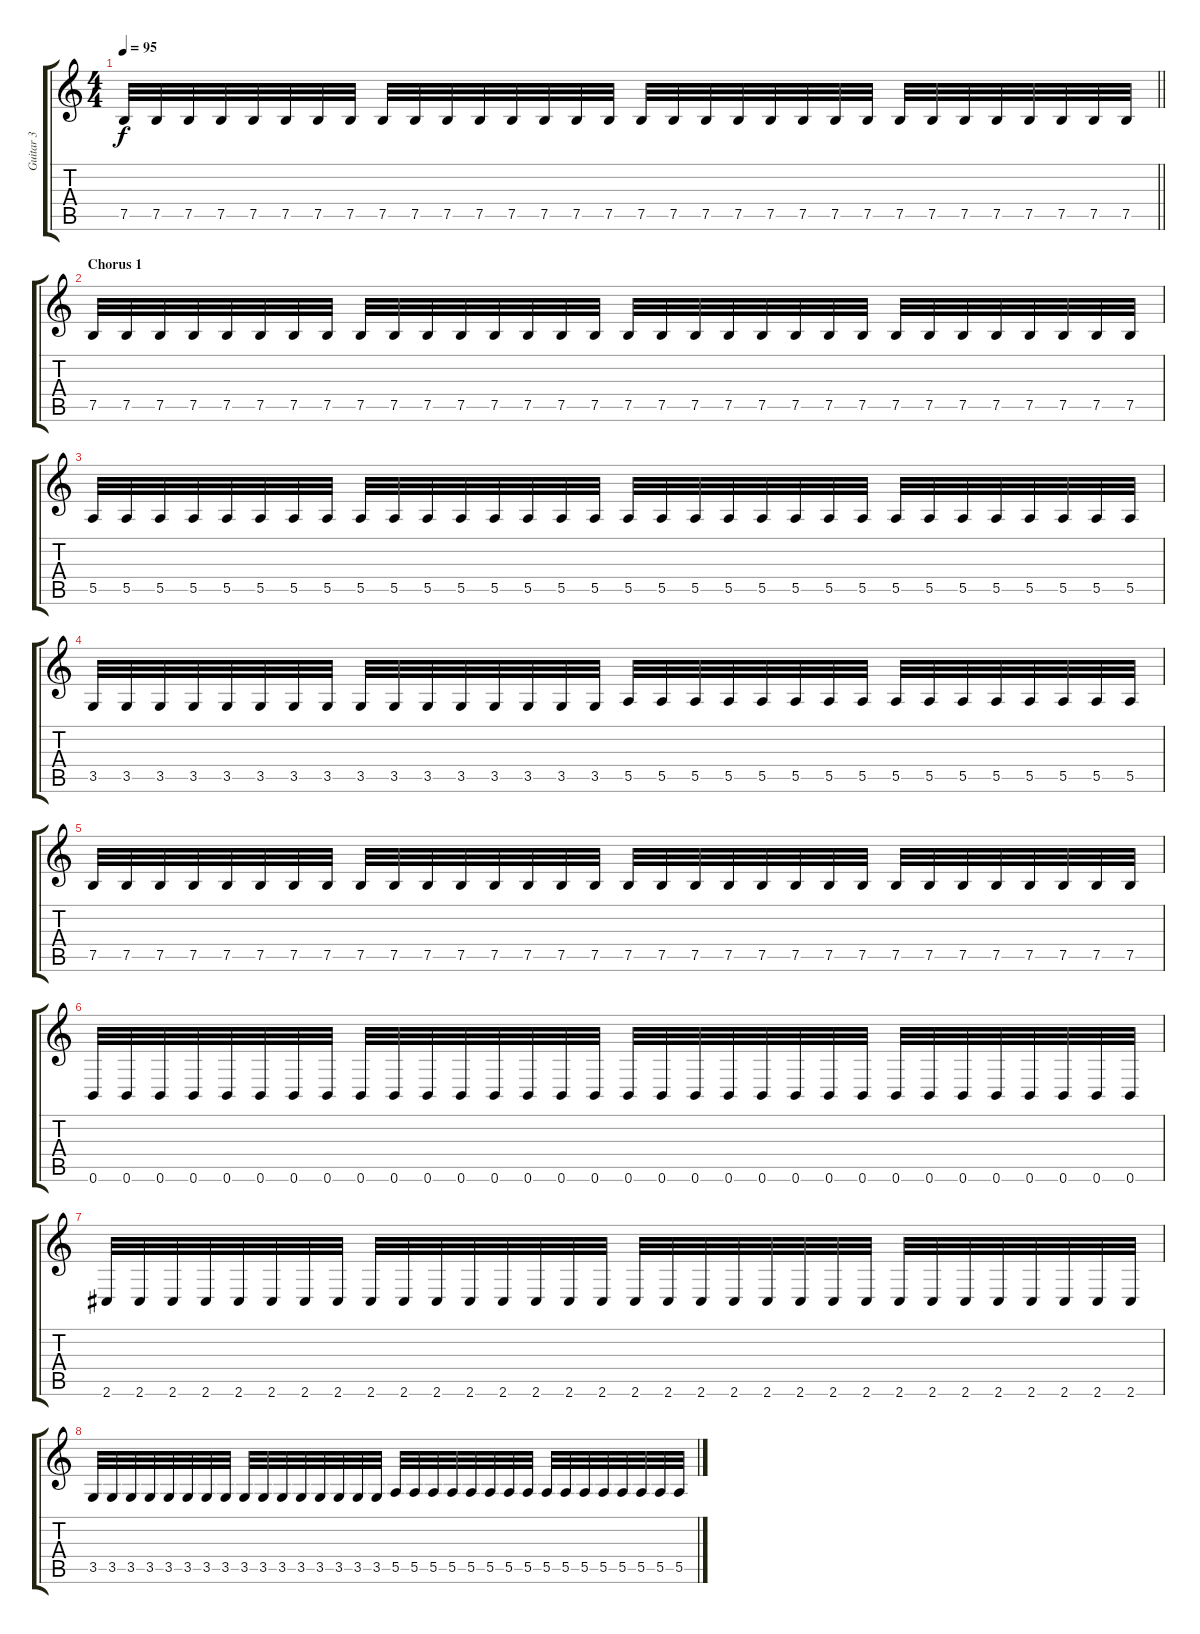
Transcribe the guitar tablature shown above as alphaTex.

\track ("Guitar 3" "Guitar 3") {instrument distortionguitar}
\staff {score tabs}
\tuning (B3 Gb3 D3 A2 E2 B1) {hide}
\ts (4 4)
\tempo 95
\clef g2
\barLineRight lightlight
\ks c
7.5.32{dy f} 7.5.32 7.5.32 7.5.32 7.5.32 7.5.32 7.5.32 7.5.32 7.5.32 7.5.32 7.5.32 7.5.32 7.5.32 7.5.32 7.5.32 7.5.32 7.5.32 7.5.32 7.5.32 7.5.32 7.5.32 7.5.32 7.5.32 7.5.32 7.5.32 7.5.32 7.5.32 7.5.32 7.5.32 7.5.32 7.5.32 7.5.32 |
\section ("" "Chorus 1")
7.5.32 7.5.32 7.5.32 7.5.32 7.5.32 7.5.32 7.5.32 7.5.32 7.5.32 7.5.32 7.5.32 7.5.32 7.5.32 7.5.32 7.5.32 7.5.32 7.5.32 7.5.32 7.5.32 7.5.32 7.5.32 7.5.32 7.5.32 7.5.32 7.5.32 7.5.32 7.5.32 7.5.32 7.5.32 7.5.32 7.5.32 7.5.32 |
5.5.32 5.5.32 5.5.32 5.5.32 5.5.32 5.5.32 5.5.32 5.5.32 5.5.32 5.5.32 5.5.32 5.5.32 5.5.32 5.5.32 5.5.32 5.5.32 5.5.32 5.5.32 5.5.32 5.5.32 5.5.32 5.5.32 5.5.32 5.5.32 5.5.32 5.5.32 5.5.32 5.5.32 5.5.32 5.5.32 5.5.32 5.5.32 |
3.5.32 3.5.32 3.5.32 3.5.32 3.5.32 3.5.32 3.5.32 3.5.32 3.5.32 3.5.32 3.5.32 3.5.32 3.5.32 3.5.32 3.5.32 3.5.32 5.5.32 5.5.32 5.5.32 5.5.32 5.5.32 5.5.32 5.5.32 5.5.32 5.5.32 5.5.32 5.5.32 5.5.32 5.5.32 5.5.32 5.5.32 5.5.32 |
7.5.32 7.5.32 7.5.32 7.5.32 7.5.32 7.5.32 7.5.32 7.5.32 7.5.32 7.5.32 7.5.32 7.5.32 7.5.32 7.5.32 7.5.32 7.5.32 7.5.32 7.5.32 7.5.32 7.5.32 7.5.32 7.5.32 7.5.32 7.5.32 7.5.32 7.5.32 7.5.32 7.5.32 7.5.32 7.5.32 7.5.32 7.5.32 |
0.6.32 0.6.32 0.6.32 0.6.32 0.6.32 0.6.32 0.6.32 0.6.32 0.6.32 0.6.32 0.6.32 0.6.32 0.6.32 0.6.32 0.6.32 0.6.32 0.6.32 0.6.32 0.6.32 0.6.32 0.6.32 0.6.32 0.6.32 0.6.32 0.6.32 0.6.32 0.6.32 0.6.32 0.6.32 0.6.32 0.6.32 0.6.32 |
2.6.32 2.6.32 2.6.32 2.6.32 2.6.32 2.6.32 2.6.32 2.6.32 2.6.32 2.6.32 2.6.32 2.6.32 2.6.32 2.6.32 2.6.32 2.6.32 2.6.32 2.6.32 2.6.32 2.6.32 2.6.32 2.6.32 2.6.32 2.6.32 2.6.32 2.6.32 2.6.32 2.6.32 2.6.32 2.6.32 2.6.32 2.6.32 |
3.5.32 3.5.32 3.5.32 3.5.32 3.5.32 3.5.32 3.5.32 3.5.32 3.5.32 3.5.32 3.5.32 3.5.32 3.5.32 3.5.32 3.5.32 3.5.32 5.5.32 5.5.32 5.5.32 5.5.32 5.5.32 5.5.32 5.5.32 5.5.32 5.5.32 5.5.32 5.5.32 5.5.32 5.5.32 5.5.32 5.5.32 5.5.32
